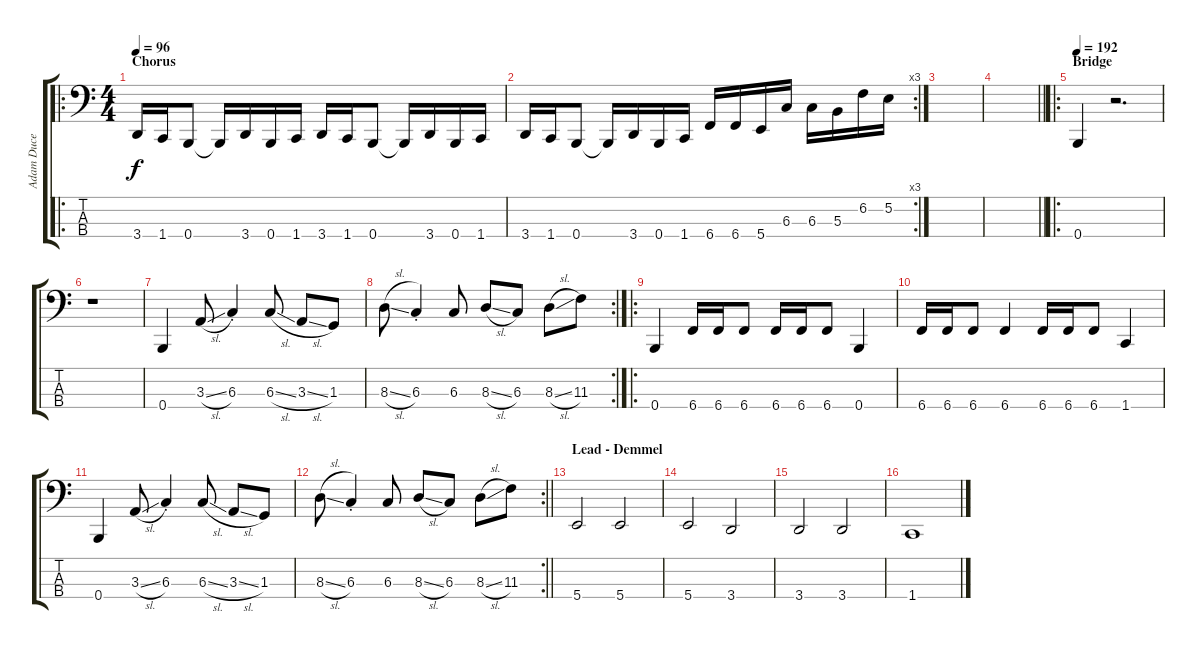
\track ("Adam Duce" "Adam Duce") {instrument electricbasspick}
\staff {score tabs}
\tuning (E2 B1 Gb1 B0) {hide}
\ro
\ts (4 4)
\section ("" "Chorus")
\tempo 96
\clef f4
\ks c
3.4.16{dy f} 1.4.16 0.4.8 0.4{t}.16 3.4.16 0.4.16 1.4.16 3.4.16 1.4.16 0.4.8 0.4{t}.16 3.4.16 0.4.16 1.4.16 |
\rc 3
3.4.16 1.4.16 0.4.8 0.4{t}.16 3.4.16 0.4.16 1.4.16 6.4.16 6.4.16 5.4.16 6.3.16 6.3.16 5.3.16 6.2.16 5.2.16 |
|
\barLineRight lightlight
|
\ro
\section ("" "Bridge")
\tempo 186
\tempo 192
0.4.4 r.2{d} |
r.1 |
0.4.4 3.3{sl}.8 6.3{st}.4 6.3{sl}.8 3.3{sl}.8 1.3.8 |
\rc 2
8.3{sl}.8 6.3{st}.4 6.3.8 8.3{sl}.8 6.3.8 8.3{sl}.8 11.3.8 |
\ro
0.4.4 6.4.16 6.4.16 6.4.8 6.4.16 6.4.16 6.4.8 0.4.4 |
6.4.16 6.4.16 6.4.8 6.4.4 6.4.16 6.4.16 6.4.8 1.4.4 |
0.4.4 3.3{sl}.8 6.3{st}.4 6.3{sl}.8 3.3{sl}.8 1.3.8 |
\rc 2
\barLineRight lightlight
8.3{sl}.8 6.3{st}.4 6.3.8 8.3{sl}.8 6.3.8 8.3{sl}.8 11.3.8 |
\section ("" "Lead - Demmel")
5.4.2 5.4.2 |
5.4.2 3.4.2 |
3.4.2 3.4.2 |
1.4.1
